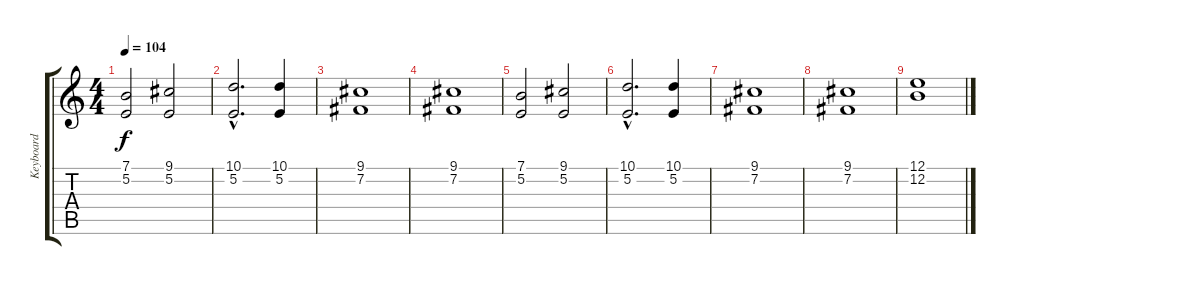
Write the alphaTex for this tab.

\track ("Keyboard" "Keyboard") {instrument stringensemble1}
\staff {score tabs}
\tuning (E4 B3 G3 D3 A2 E2) {hide}
\ts (4 4)
\tempo 104
\clef g2
\ks c
(7.1 5.2).2{dy f volume 10} (9.1 5.2).2 |
(10.1{hac} 5.2{hac}).2{d} (10.1 5.2).4 |
(9.1 7.2).1 |
(9.1 7.2).1 |
(7.1 5.2).2 (9.1 5.2).2 |
(10.1{hac} 5.2{hac}).2{d} (10.1 5.2).4 |
(9.1 7.2).1 |
(9.1 7.2).1 |
(12.1 12.2).1{volume 0}
